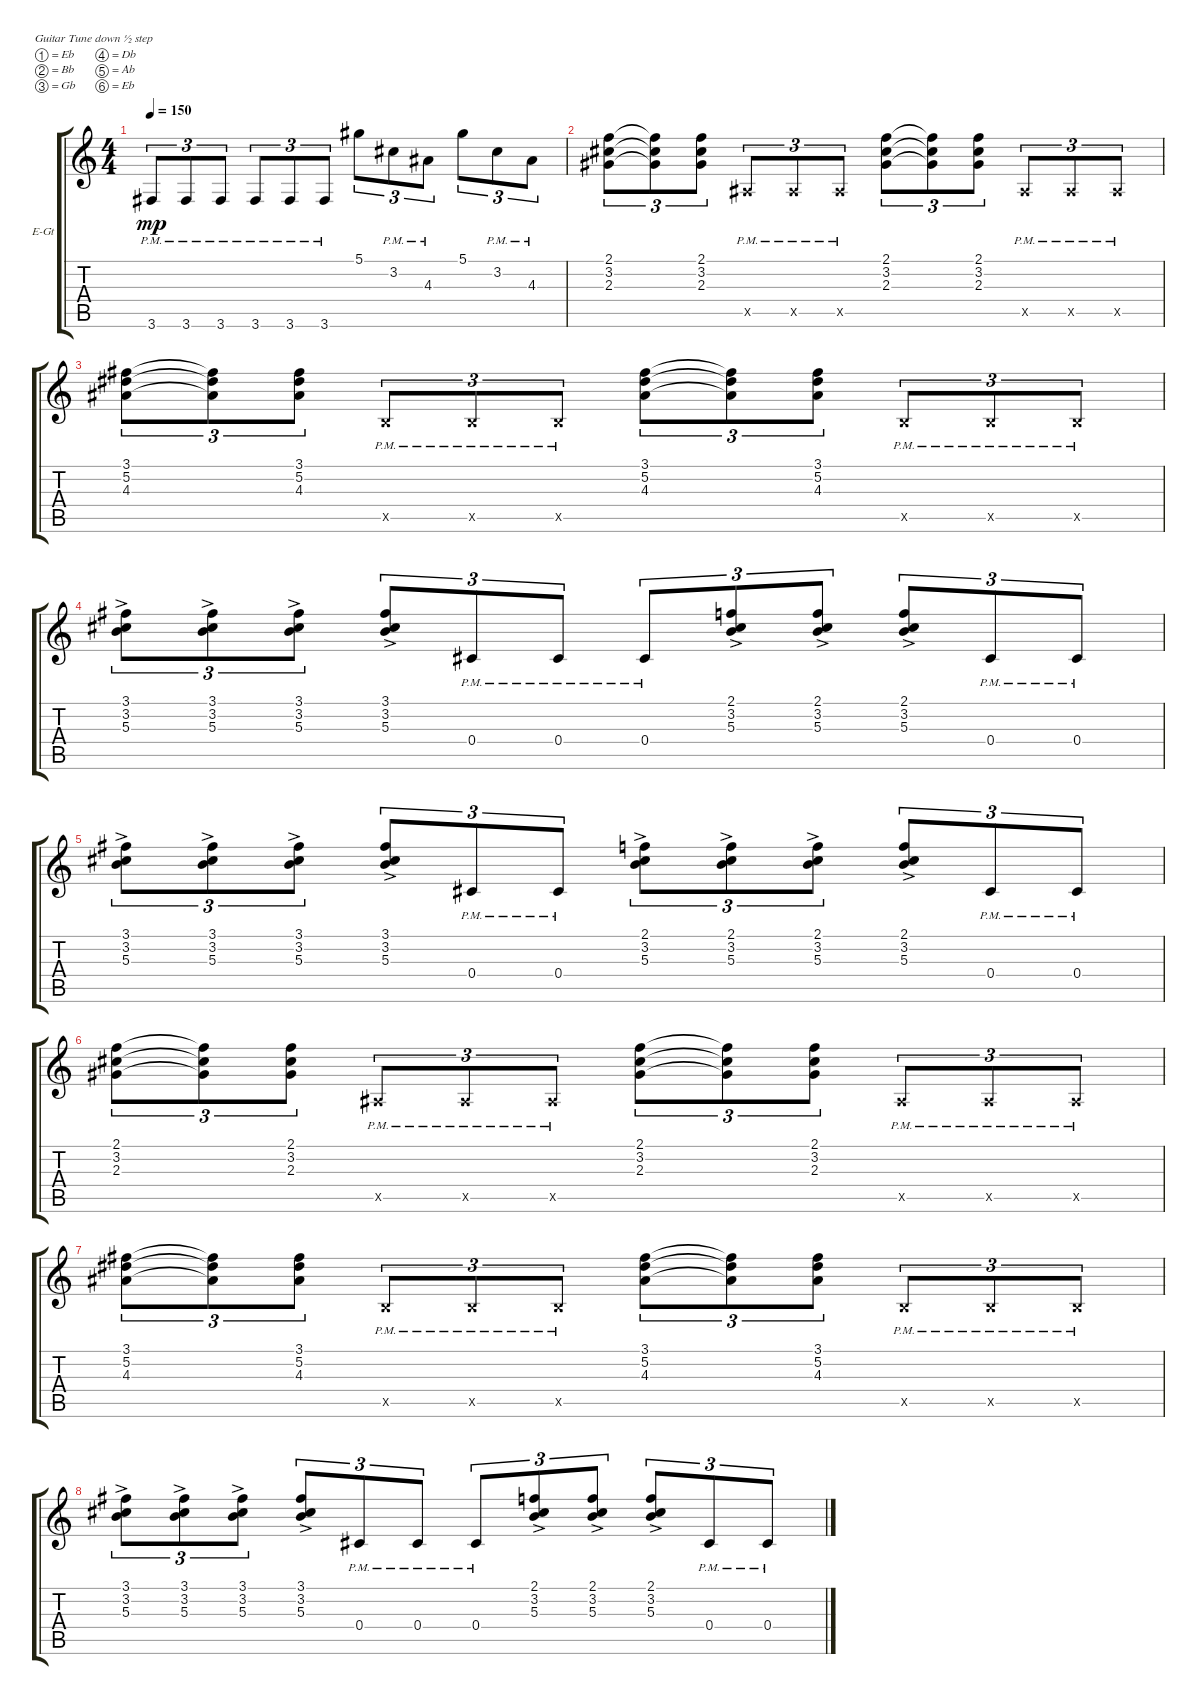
\bracketExtendMode groupsimilarinstruments
\firstSystemTrackNameOrientation horizontal
\otherSystemsTrackNameOrientation horizontal
\track ("left" "E-Gt") {instrument distortionguitar}
\staff {score tabs}
\tuning (Eb4 Bb3 Gb3 Db3 Ab2 Eb2)
\ts (4 4)
\tempo 150
\clef g2
\ks c
3.6{pm}.8{tu (3 2) dy mp} 3.6{pm}.8{tu (3 2)} 3.6{pm}.8{tu (3 2)} 3.6{pm}.8{tu (3 2)} 3.6{pm}.8{tu (3 2)} 3.6{pm}.8{tu (3 2)} 5.1.8{tu (3 2)} 3.2{pm}.8{tu (3 2)} 4.3{pm}.8{tu (3 2)} 5.1.8{tu (3 2)} 3.2{pm}.8{tu (3 2)} 4.3{pm}.8{tu (3 2)} |
(2.3 2.1 3.2).8{tu (3 2)} (2.3{t} 2.1{t} 3.2{t}).8{tu (3 2)} (2.3 2.1 3.2).8{tu (3 2)} 2.5{pm x}.8{tu (3 2)} 2.5{pm x}.8{tu (3 2)} 2.5{pm x}.8{tu (3 2)} (2.3 2.1 3.2).8{tu (3 2)} (2.3{t} 2.1{t} 3.2{t}).8{tu (3 2)} (2.3 2.1 3.2).8{tu (3 2)} 2.5{pm x}.8{tu (3 2)} 2.5{pm x}.8{tu (3 2)} 2.5{pm x}.8{tu (3 2)} |
(4.3 3.1 5.2).8{tu (3 2)} (4.3{t} 3.1{t} 5.2{t}).8{tu (3 2)} (4.3 3.1 5.2).8{tu (3 2)} 3.5{pm x}.8{tu (3 2)} 3.5{pm x}.8{tu (3 2)} 3.5{pm x}.8{tu (3 2)} (4.3 3.1 5.2).8{tu (3 2)} (4.3{t} 3.1{t} 5.2{t}).8{tu (3 2)} (4.3 3.1 5.2).8{tu (3 2)} 3.5{pm x}.8{tu (3 2)} 3.5{pm x}.8{tu (3 2)} 3.5{pm x}.8{tu (3 2)} |
(5.3 3.2 3.1{ac}).8{tu (3 2)} (5.3 3.2 3.1{ac}).8{tu (3 2)} (5.3 3.2 3.1{ac}).8{tu (3 2)} (5.3 3.2 3.1{ac}).8{tu (3 2)} 0.4{pm}.8{tu (3 2)} 0.4{pm}.8{tu (3 2)} 0.4{pm}.8{tu (3 2)} (5.3 3.2 2.1{ac}).8{tu (3 2)} (5.3 3.2 2.1{ac}).8{tu (3 2)} (5.3 3.2 2.1{ac}).8{tu (3 2)} 0.4{pm}.8{tu (3 2)} 0.4{pm}.8{tu (3 2)} |
(5.3 3.2 3.1{ac}).8{tu (3 2)} (5.3 3.2 3.1{ac}).8{tu (3 2)} (5.3 3.2 3.1{ac}).8{tu (3 2)} (5.3 3.2 3.1{ac}).8{tu (3 2)} 0.4{pm}.8{tu (3 2)} 0.4{pm}.8{tu (3 2)} (5.3 3.2 2.1{ac}).8{tu (3 2)} (5.3 3.2 2.1{ac}).8{tu (3 2)} (5.3 3.2 2.1{ac}).8{tu (3 2)} (5.3 3.2 2.1{ac}).8{tu (3 2)} 0.4{pm}.8{tu (3 2)} 0.4{pm}.8{tu (3 2)} |
(2.3 2.1 3.2).8{tu (3 2)} (2.3{t} 2.1{t} 3.2{t}).8{tu (3 2)} (2.3 2.1 3.2).8{tu (3 2)} 2.5{pm x}.8{tu (3 2)} 2.5{pm x}.8{tu (3 2)} 2.5{pm x}.8{tu (3 2)} (2.3 2.1 3.2).8{tu (3 2)} (2.3{t} 2.1{t} 3.2{t}).8{tu (3 2)} (2.3 2.1 3.2).8{tu (3 2)} 2.5{pm x}.8{tu (3 2)} 2.5{pm x}.8{tu (3 2)} 2.5{pm x}.8{tu (3 2)} |
(4.3 3.1 5.2).8{tu (3 2)} (4.3{t} 3.1{t} 5.2{t}).8{tu (3 2)} (4.3 3.1 5.2).8{tu (3 2)} 3.5{pm x}.8{tu (3 2)} 3.5{pm x}.8{tu (3 2)} 3.5{pm x}.8{tu (3 2)} (4.3 3.1 5.2).8{tu (3 2)} (4.3{t} 3.1{t} 5.2{t}).8{tu (3 2)} (4.3 3.1 5.2).8{tu (3 2)} 3.5{pm x}.8{tu (3 2)} 3.5{pm x}.8{tu (3 2)} 3.5{pm x}.8{tu (3 2)} |
(5.3 3.2 3.1{ac}).8{tu (3 2)} (5.3 3.2 3.1{ac}).8{tu (3 2)} (5.3 3.2 3.1{ac}).8{tu (3 2)} (5.3 3.2 3.1{ac}).8{tu (3 2)} 0.4{pm}.8{tu (3 2)} 0.4{pm}.8{tu (3 2)} 0.4{pm}.8{tu (3 2)} (5.3 3.2 2.1{ac}).8{tu (3 2)} (5.3 3.2 2.1{ac}).8{tu (3 2)} (5.3 3.2 2.1{ac}).8{tu (3 2)} 0.4{pm}.8{tu (3 2)} 0.4{pm}.8{tu (3 2)}
